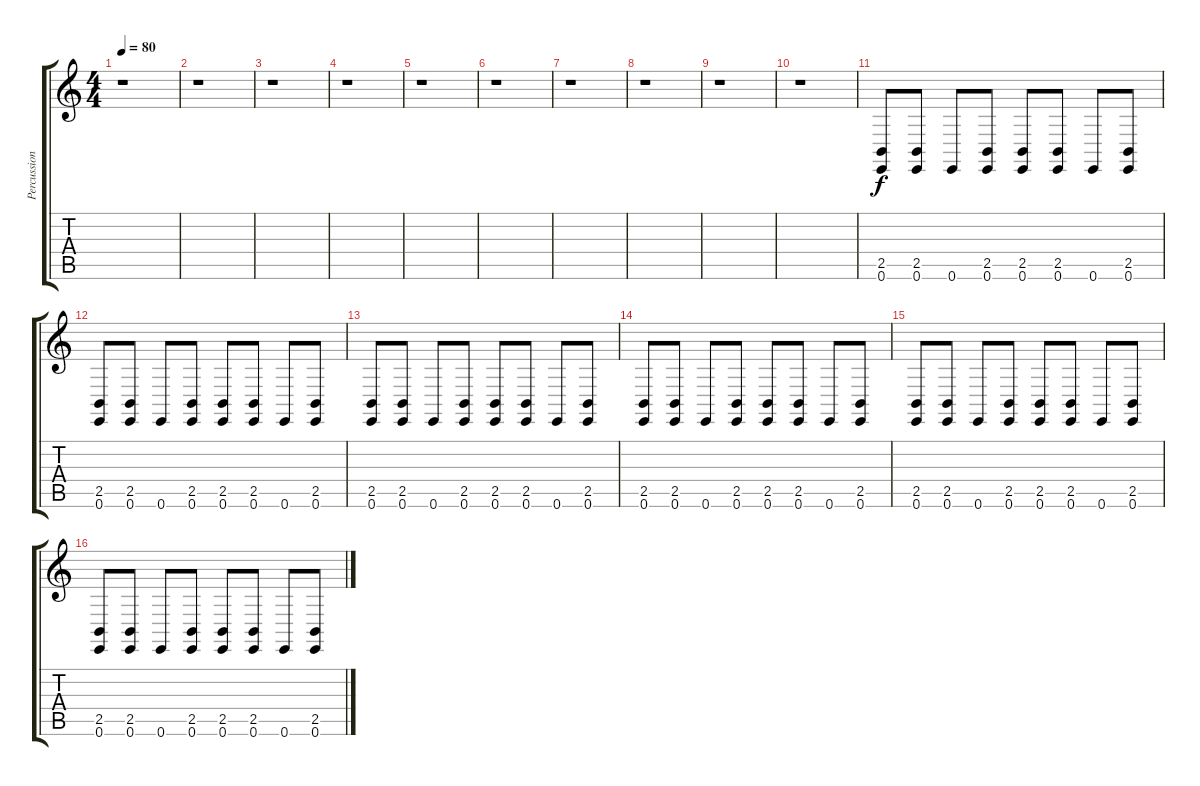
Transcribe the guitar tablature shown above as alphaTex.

\track ("Percussion 1" "Percussion") {instrument synthdrum}
\staff {score tabs}
\tuning (E4 B3 G3 D3 A2 E2) {hide}
\ts (4 4)
\tempo 80
\clef g2
\ks c
r.1{dy f} |
r.1 |
r.1 |
r.1 |
r.1 |
r.1 |
r.1 |
r.1 |
r.1 |
r.1 |
(2.5 0.6).8 (2.5 0.6).8 0.6.8 (2.5 0.6).8 (2.5 0.6).8 (2.5 0.6).8 0.6.8 (2.5 0.6).8 |
(2.5 0.6).8 (2.5 0.6).8 0.6.8 (2.5 0.6).8 (2.5 0.6).8 (2.5 0.6).8 0.6.8 (2.5 0.6).8 |
(2.5 0.6).8 (2.5 0.6).8 0.6.8 (2.5 0.6).8 (2.5 0.6).8 (2.5 0.6).8 0.6.8 (2.5 0.6).8 |
(2.5 0.6).8 (2.5 0.6).8 0.6.8 (2.5 0.6).8 (2.5 0.6).8 (2.5 0.6).8 0.6.8 (2.5 0.6).8 |
(2.5 0.6).8 (2.5 0.6).8 0.6.8 (2.5 0.6).8 (2.5 0.6).8 (2.5 0.6).8 0.6.8 (2.5 0.6).8 |
(2.5 0.6).8 (2.5 0.6).8 0.6.8 (2.5 0.6).8 (2.5 0.6).8 (2.5 0.6).8 0.6.8 (2.5 0.6).8
